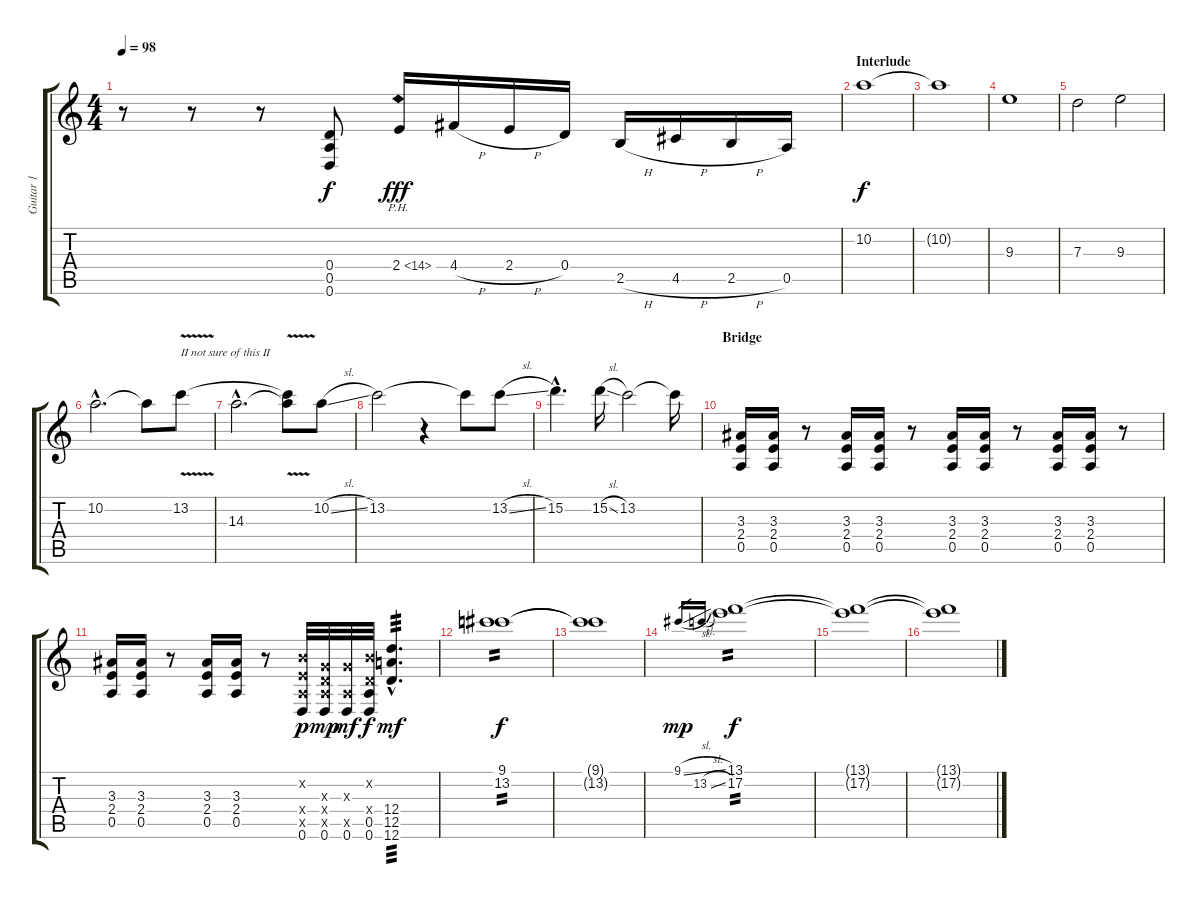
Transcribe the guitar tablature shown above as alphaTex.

\track ("Guitar 1" "Guitar 1") {instrument distortionguitar}
\staff {score tabs}
\tuning (E4 B3 G3 D3 A2 D2) {hide}
\ts (4 4)
\tempo 98
\clef g2
\ks c
r.8{dy f} r.8 r.8 (0.4{t} 0.5{t} 0.6{t}).8 2.4{ph 12}.16{dy fff} 4.4{h}.16 2.4{h}.16 0.4.16 2.5{h}.16 4.5{h}.16 2.5{h}.16 0.5.16 |
\section ("" "Interlude")
10.2.1{dy f} |
10.2{t}.1 |
9.3.1 |
7.3.2 9.3.2 |
10.2{hac}.2{d} 10.2{t}.8 13.2{v}.8{txt "II not sure of this II"} |
14.3{hac}.2{d} (13.2{t} 14.3{t}).8 10.2{sl}.8 |
13.2.2 r.4 13.2{t}.8 13.2{sl}.8 |
15.2{hac}.4{d} 15.2{sl}.16 13.2.2 13.2{t}.16 |
\section ("" "Bridge")
(3.3 2.4 0.5).16 (3.3 2.4 0.5).16 r.8 (3.3 2.4 0.5).16 (3.3 2.4 0.5).16 r.8 (3.3 2.4 0.5).16 (3.3 2.4 0.5).16 r.8 (3.3 2.4 0.5).16 (3.3 2.4 0.5).16 r.8 |
(3.3 2.4 0.5).16 (3.3 2.4 0.5).16 r.8 (3.3 2.4 0.5).16 (3.3 2.4 0.5).16 r.8 (0.2{x} 2.4{x} 0.5{x} 0.6).32{dy p} (0.3{x} 0.4{x} 0.5{x} 0.6).32{dy mp} (0.3{x} 0.5{x} 0.6).32{dy mf} (0.2{x} 0.4{x} 0.5 0.6).32{dy f} (12.4{hac} 12.5{hac} 12.6{hac}).4{d tp 3 dy mf} |
(9.1 13.2).1{tp 2 dy f} |
(9.1{t} 13.2{t}).1 |
9.1{sl}.16{gr dy mp} 13.2{sl}.16{gr} (13.1 17.2).1{tp 2 dy f} |
(13.1{t} 17.2{t}).1 |
(13.1{t} 17.2{t}).1
